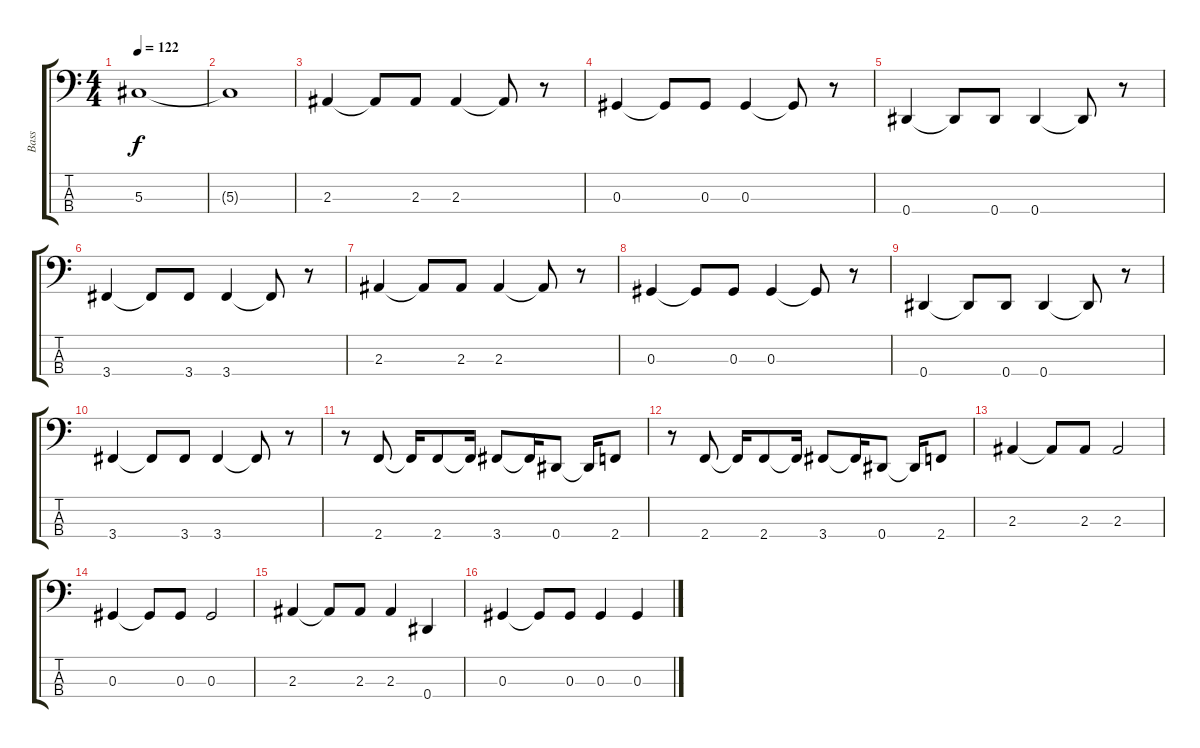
\track ("Bass" "Bass") {instrument electricbassfinger}
\staff {score tabs}
\tuning (Gb2 Db2 Ab1 Eb1) {hide}
\ts (4 4)
\tempo 122
\clef f4
\ks c
5.3.1{dy f} |
5.3{t}.1 |
2.3.4 2.3{t}.8 2.3.8 2.3.4 2.3{t}.8 r.8 |
0.3.4 0.3{t}.8 0.3.8 0.3.4 0.3{t}.8 r.8 |
0.4.4 0.4{t}.8 0.4.8 0.4.4 0.4{t}.8 r.8 |
3.4.4 3.4{t}.8 3.4.8 3.4.4 3.4{t}.8 r.8 |
2.3.4 2.3{t}.8 2.3.8 2.3.4 2.3{t}.8 r.8 |
0.3.4 0.3{t}.8 0.3.8 0.3.4 0.3{t}.8 r.8 |
0.4.4 0.4{t}.8 0.4.8 0.4.4 0.4{t}.8 r.8 |
3.4.4 3.4{t}.8 3.4.8 3.4.4 3.4{t}.8 r.8 |
r.8 2.4.8 2.4{t}.16 2.4.8 2.4{t}.16 3.4.8 3.4{t}.16 0.4.8 0.4{t}.16 2.4.8 |
r.8 2.4.8 2.4{t}.16 2.4.8 2.4{t}.16 3.4.8 3.4{t}.16 0.4.8 0.4{t}.16 2.4.8 |
2.3.4 2.3{t}.8 2.3.8 2.3.2 |
0.3.4 0.3{t}.8 0.3.8 0.3.2 |
2.3.4 2.3{t}.8 2.3.8 2.3.4 0.4.4 |
0.3.4 0.3{t}.8 0.3.8 0.3.4 0.3.4
